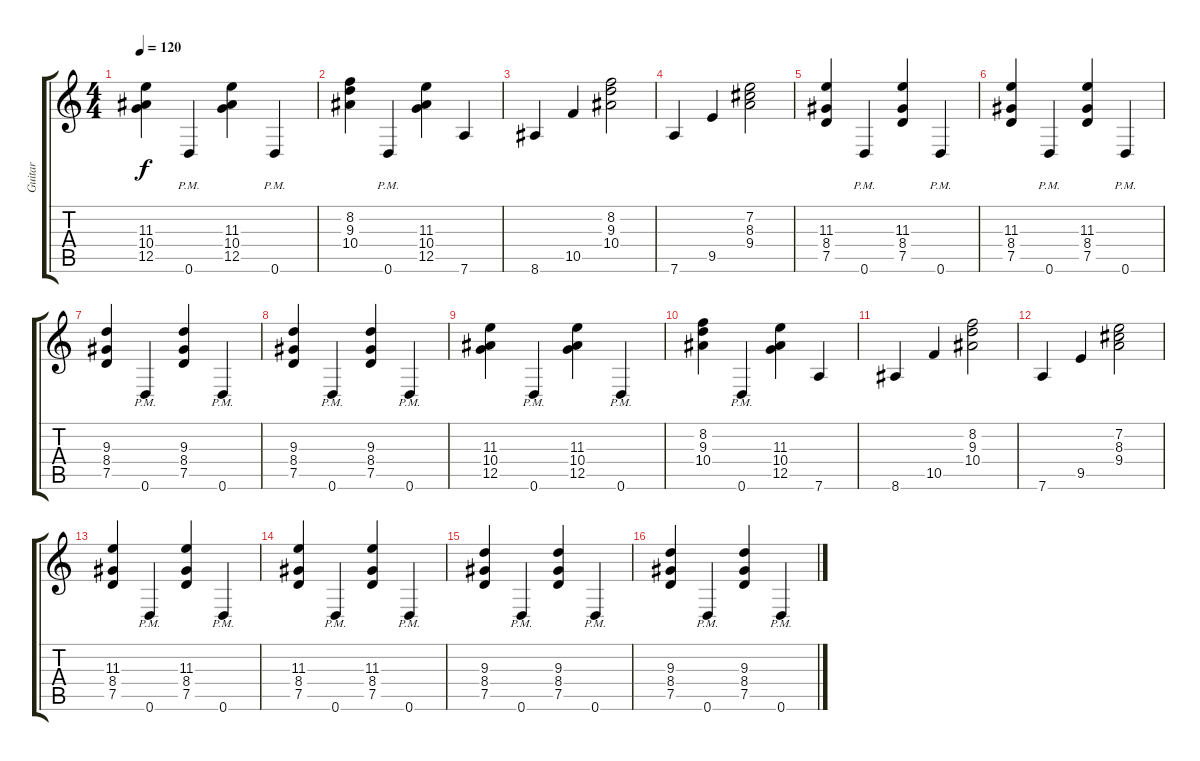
\track ("Guitar" "Guitar") {instrument distortionguitar}
\staff {score tabs}
\tuning (D4 A3 F3 C3 G2 D2) {hide}
\ts (4 4)
\tempo 120
\clef g2
\ks c
(11.3 10.4 12.5).4{dy f} 0.6{pm}.4 (11.3 10.4 12.5).4 0.6{pm}.4 |
(8.2 9.3 10.4).4 0.6{pm}.4 (11.3 10.4 12.5).4 7.6.4 |
8.6.4 10.5.4 (8.2 9.3 10.4).2 |
7.6.4 9.5.4 (7.2 8.3 9.4).2 |
(11.3 8.4 7.5).4 0.6{pm}.4 (11.3 8.4 7.5).4 0.6{pm}.4 |
(11.3 8.4 7.5).4 0.6{pm}.4 (11.3 8.4 7.5).4 0.6{pm}.4 |
(9.3 8.4 7.5).4 0.6{pm}.4 (9.3 8.4 7.5).4 0.6{pm}.4 |
(9.3 8.4 7.5).4 0.6{pm}.4 (9.3 8.4 7.5).4 0.6{pm}.4 |
(11.3 10.4 12.5).4 0.6{pm}.4 (11.3 10.4 12.5).4 0.6{pm}.4 |
(8.2 9.3 10.4).4 0.6{pm}.4 (11.3 10.4 12.5).4 7.6.4 |
8.6.4 10.5.4 (8.2 9.3 10.4).2 |
7.6.4 9.5.4 (7.2 8.3 9.4).2 |
(11.3 8.4 7.5).4 0.6{pm}.4 (11.3 8.4 7.5).4 0.6{pm}.4 |
(11.3 8.4 7.5).4 0.6{pm}.4 (11.3 8.4 7.5).4 0.6{pm}.4 |
(9.3 8.4 7.5).4 0.6{pm}.4 (9.3 8.4 7.5).4 0.6{pm}.4 |
(9.3 8.4 7.5).4 0.6{pm}.4 (9.3 8.4 7.5).4 0.6{pm}.4
